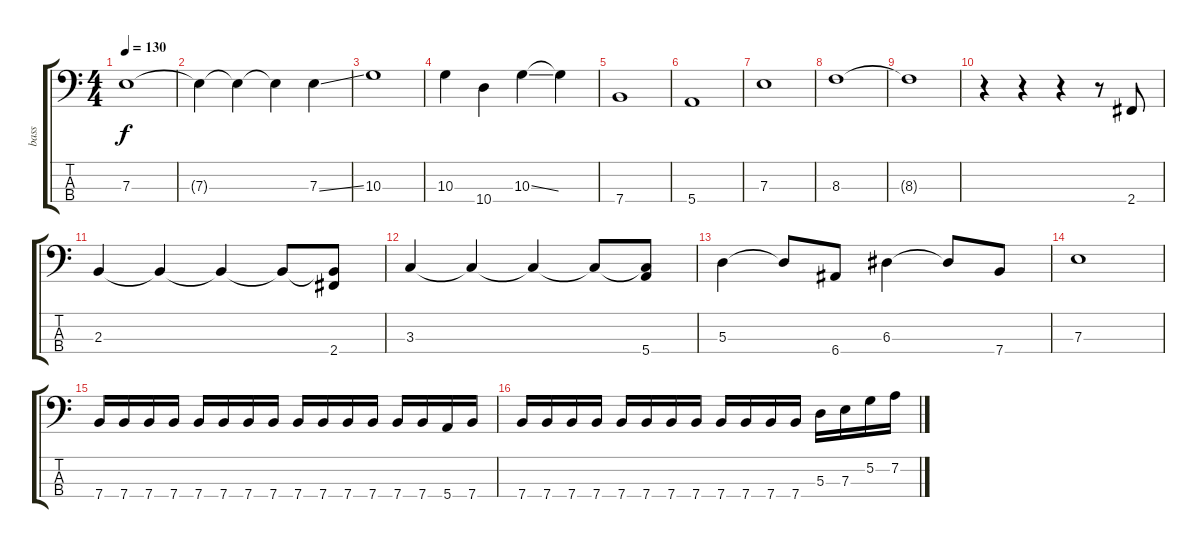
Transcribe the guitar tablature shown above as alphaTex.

\track ("bass" "bass") {instrument electricbasspick}
\staff {score tabs}
\tuning (G2 D2 A1 E1) {hide}
\ts (4 4)
\tempo 130
\clef f4
\ks c
7.3.1{dy f} |
7.3{t}.4 7.3{t}.4 7.3{t}.4 7.3{ss}.4 |
10.3.1 |
10.3.4 10.4.4 10.3{ss}.4 10.3{t}.4 |
7.4.1 |
5.4.1 |
7.3.1 |
8.3.1 |
8.3{t}.1 |
r.4 r.4 r.4 r.8 2.4.8{volume 16} |
2.3.4 2.3{t}.4 2.3{t}.4 2.3{t}.8 (2.3{t} 2.4).8 |
3.3.4 3.3{t}.4 3.3{t}.4 3.3{t}.8 (3.3{t} 5.4).8 |
5.3.4 5.3{t}.8 6.4.8 6.3.4 6.3{t}.8 7.4.8 |
7.3.1 |
7.4.16 7.4.16 7.4.16 7.4.16 7.4.16 7.4.16 7.4.16 7.4.16 7.4.16 7.4.16 7.4.16 7.4.16 7.4.16 7.4.16 5.4.16 7.4.16 |
7.4.16 7.4.16 7.4.16 7.4.16 7.4.16 7.4.16 7.4.16 7.4.16 7.4.16 7.4.16 7.4.16 7.4.16 5.3.16 7.3.16 5.2.16 7.2.16
